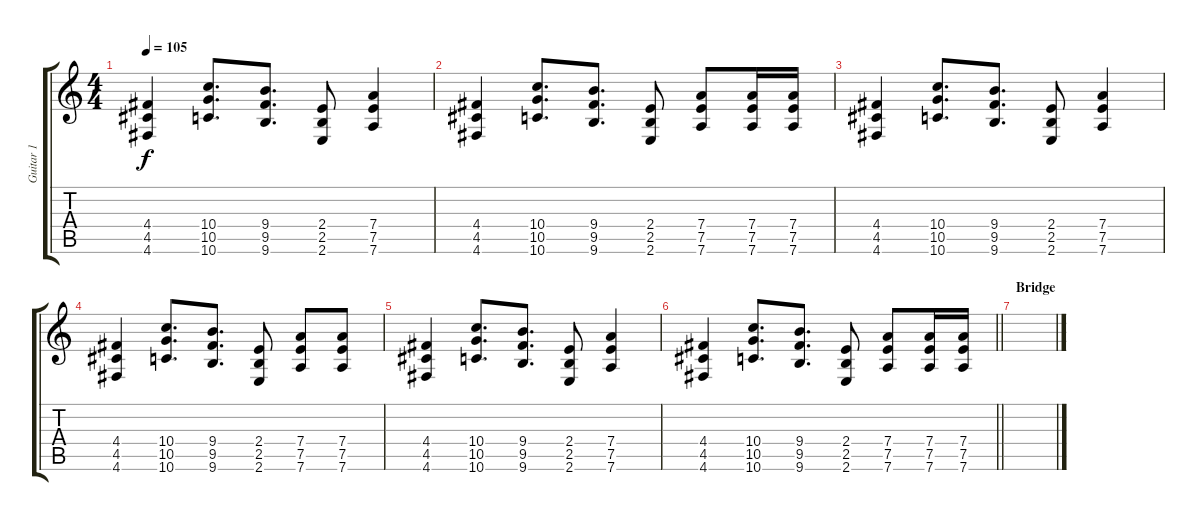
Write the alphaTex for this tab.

\track ("Guitar 1" "Guitar 1") {instrument distortionguitar}
\staff {score tabs}
\tuning (E4 B3 G3 D3 A2 D2) {hide}
\ts (4 4)
\tempo 105
\clef g2
\ks c
(4.4 4.5 4.6).4{dy f} (10.4 10.5 10.6).8{d} (9.4 9.5 9.6).8{d} (2.4 2.5 2.6).8 (7.4 7.5 7.6).4 |
(4.4 4.5 4.6).4 (10.4 10.5 10.6).8{d} (9.4 9.5 9.6).8{d} (2.4 2.5 2.6).8 (7.4 7.5 7.6).8 (7.4 7.5 7.6).16 (7.4 7.5 7.6).16 |
(4.4 4.5 4.6).4 (10.4 10.5 10.6).8{d} (9.4 9.5 9.6).8{d} (2.4 2.5 2.6).8 (7.4 7.5 7.6).4 |
(4.4 4.5 4.6).4 (10.4 10.5 10.6).8{d} (9.4 9.5 9.6).8{d} (2.4 2.5 2.6).8 (7.4 7.5 7.6).8 (7.4 7.5 7.6).8 |
(4.4 4.5 4.6).4 (10.4 10.5 10.6).8{d} (9.4 9.5 9.6).8{d} (2.4 2.5 2.6).8 (7.4 7.5 7.6).4 |
\barLineRight lightlight
(4.4 4.5 4.6).4 (10.4 10.5 10.6).8{d} (9.4 9.5 9.6).8{d} (2.4 2.5 2.6).8 (7.4 7.5 7.6).8 (7.4 7.5 7.6).16 (7.4 7.5 7.6).16 |
\section ("" "Bridge")
